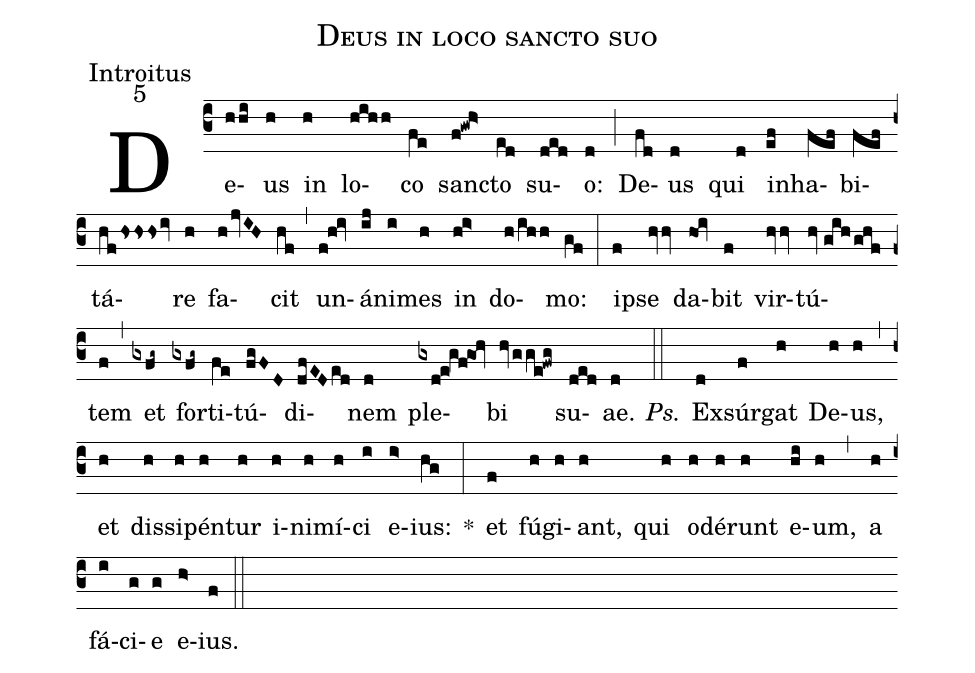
name:Deus in loco sancto suo;
office-part:Introitus;
mode:5;
%%
annotation: Introitus
annotation: V
commentary: Ps. 67, 6. 7; v. 2
%%
(c3) De(hhi)us(h) in(h) lo(hihh)co(fe) sanc(f!gwh>)to(ed) su(ded)o:(d) (;) De(fd)us(d) qui(d) in(ef)ha(fef)bi(fef)tá(hf/hsssiv)re(h) fa(h/jvIH)cit(hf) (,) un(f!h!iv)á(ij)ni(i)mes(h) in(hi>) do(h/ihh)mo:(gf) (:) ip(f)se(hvv) da(hoi)bit(f) vir(hvv)tú(hv//gih/ghf)tem(f) (,) et(gxfg~) for(gxfg~)ti(fe)tú(fgFD)di(dfED/ed)nem(d) ple(gxd!e!gf!goh)bi(hvgge!fwg) su(ded)ae.(d) <i>Ps.</i>(::) Ex(d)súr(f)gat(h) De(h)us,(h) (,) et(h) dis(h)si(h)pén(h)tur(h) i(h)ni(h)mí(h)ci(i) e(i>)ius:(hg) *(:) et(f) fú(h)gi(h)ant,(h) qui(h) o(h)dé(h)runt(h) e(hi)um,(h) (,) a(h) fá(i)ci(g)e(g) e(h>)ius.(f) (::)
